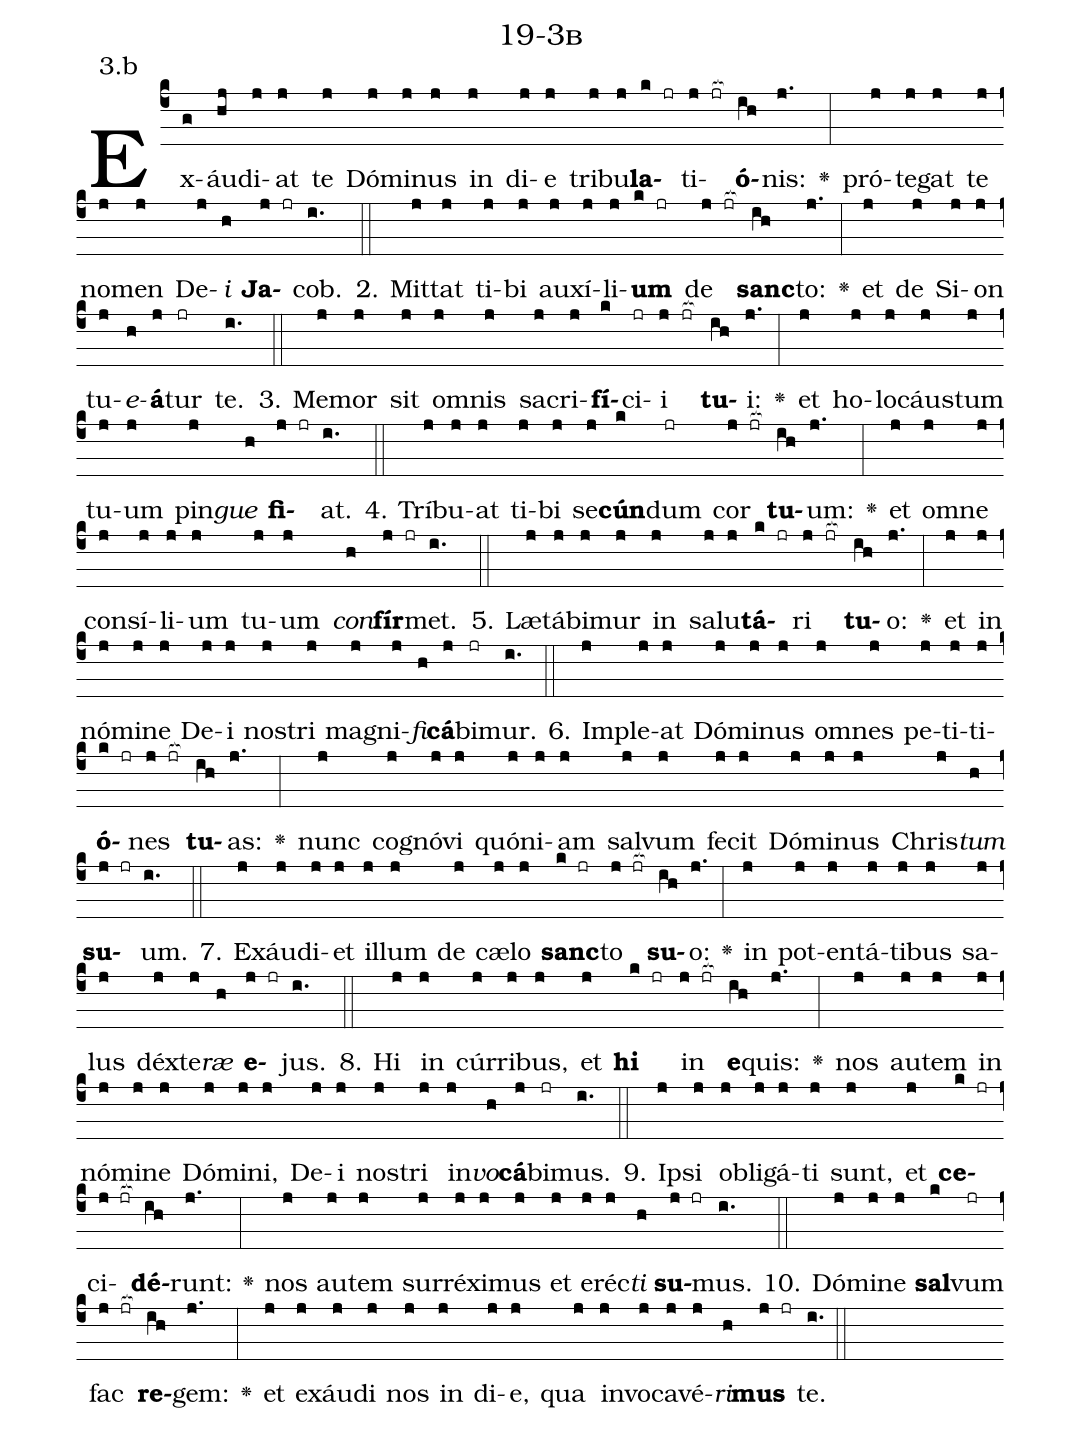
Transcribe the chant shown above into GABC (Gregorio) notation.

name: 19-3b;
annotation: 3.b;
%%
(c4)Ex(g)áu(hj)di(j)at(j) te(j) Dó(j)mi(j)nus(j) in(j) di(j)e(j) tri(j)bu(j)<b>la</b>(k jr)ti(j jr[ocb:1{])<b>ó</b>(ih[ocb:0}])nis:(j.) <v>\greheightstar</v>(:) pró(j)te(j)gat(j) te(j) no(j)men(j) De(j)<i>i</i>(h) <b>Ja</b>(j jr)cob.(i.) (::)
2. Mit(j)tat(j) ti(j)bi(j) au(j)xí(j)li(j)<b>um</b>(k jr) de(j jr[ocb:1{]) <b>sanc</b>(ih[ocb:0}])to:(j.) <v>\greheightstar</v>(:) et(j) de(j) Si(j)on(j) tu(j)<i>e</i>(h)<b>á</b>(j)tur(jr) te.(i.) (::)
3. Me(j)mor(j) sit(j) om(j)nis(j) sa(j)cri(j)<b>fí</b>(k)ci(jr)i(j jr[ocb:1{]) <b>tu</b>(ih[ocb:0}])i:(j.) <v>\greheightstar</v>(:) et(j) ho(j)lo(j)cáus(j)tum(j) tu(j)um(j) pin(j)<i>gue</i>(h) <b>fi</b>(j jr)at.(i.) (::)
4. Trí(j)bu(j)at(j) ti(j)bi(j) se(j)<b>cún</b>(k)dum(jr) cor(j jr[ocb:1{]) <b>tu</b>(ih[ocb:0}])um:(j.) <v>\greheightstar</v>(:) et(j) om(j)ne(j) con(j)sí(j)li(j)um(j) tu(j)um(j) <i>con</i>(h)<b>fír</b>(j jr)met.(i.) (::)
5. Læ(j)tá(j)bi(j)mur(j) in(j) sa(j)lu(j)<b>tá</b>(k jr)ri(j jr[ocb:1{]) <b>tu</b>(ih[ocb:0}])o:(j.) <v>\greheightstar</v>(:) et(j) in(j) nó(j)mi(j)ne(j) De(j)i(j) nos(j)tri(j) ma(j)gni(j)<i>fi</i>(h)<b>cá</b>(j)bi(jr)mur.(i.) (::)
6. Im(j)ple(j)at(j) Dó(j)mi(j)nus(j) om(j)nes(j) pe(j)ti(j)ti(j)<b>ó</b>(k jr)nes(j jr[ocb:1{]) <b>tu</b>(ih[ocb:0}])as:(j.) <v>\greheightstar</v>(:) nunc(j) co(j)gnó(j)vi(j) quón(j)i(j)am(j) sal(j)vum(j) fe(j)cit(j) Dó(j)mi(j)nus(j) Chris(j)<i>tum</i>(h) <b>su</b>(j jr)um.(i.) (::)
7. Ex(j)áu(j)di(j)et(j) il(j)lum(j) de(j) cæ(j)lo(j) <b>sanc</b>(k jr)to(j jr[ocb:1{]) <b>su</b>(ih[ocb:0}])o:(j.) <v>\greheightstar</v>(:) in(j) pot(j)en(j)tá(j)ti(j)bus(j) sa(j)lus(j) déx(j)te(j)<i>ræ</i>(h) <b>e</b>(j jr)jus.(i.) (::)
8. Hi(j) in(j) cúr(j)ri(j)bus,(j) et(j) <b>hi</b>(k jr) in(j jr[ocb:1{]) <b>e</b>(ih[ocb:0}])quis:(j.) <v>\greheightstar</v>(:) nos(j) au(j)tem(j) in(j) nó(j)mi(j)ne(j) Dó(j)mi(j)ni,(j) De(j)i(j) nos(j)tri(j) in(j)<i>vo</i>(h)<b>cá</b>(j)bi(jr)mus.(i.) (::)
9. Ip(j)si(j) ob(j)li(j)gá(j)ti(j) sunt,(j) et(j) <b>ce</b>(k jr)ci(j jr[ocb:1{])<b>dé</b>(ih[ocb:0}])runt:(j.) <v>\greheightstar</v>(:) nos(j) au(j)tem(j) sur(j)ré(j)xi(j)mus(j) et(j) e(j)réc(j)<i>ti</i>(h) <b>su</b>(j jr)mus.(i.) (::)
10. Dó(j)mi(j)ne(j) <b>sal</b>(k)vum(jr) fac(j jr[ocb:1{]) <b>re</b>(ih[ocb:0}])gem:(j.) <v>\greheightstar</v>(:) et(j) ex(j)áu(j)di(j) nos(j) in(j) di(j)e,(j) qua(j) in(j)vo(j)ca(j)vé(j)<i>ri</i>(h)<b>mus</b>(j jr) te.(i.) (::)
